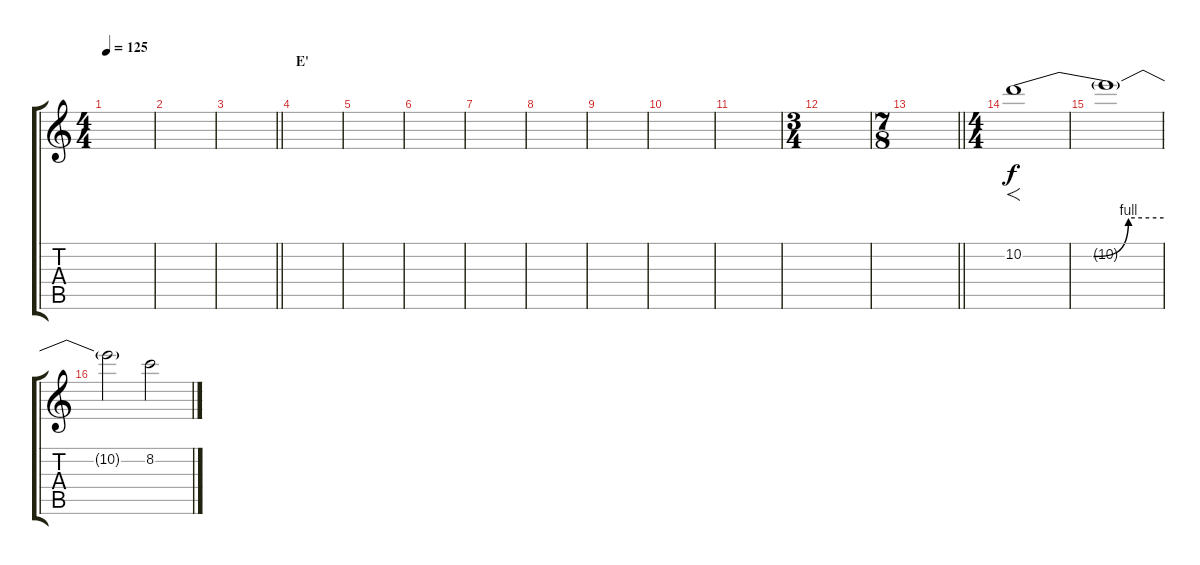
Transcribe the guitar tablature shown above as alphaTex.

\track "" {instrument electricguitarmuted}
\staff {score tabs}
\tuning (G4 E4 A3 D3 G2 C2) {hide}
\ts (4 4)
\tempo 125
\clef g2
\ks c
|
|
\barLineRight lightlight
|
\section ("" "E'")
|
|
|
|
|
|
|
|
\ts (3 4)
|
\ts (7 8)
\barLineRight lightlight
|
\ts (4 4)
\section ("" "")
10.2{be (custom 0 0 15 0 30 0 45 4 60 4)}.1{f} |
10.2{t}.1 |
10.2{t}.2 8.2.2
